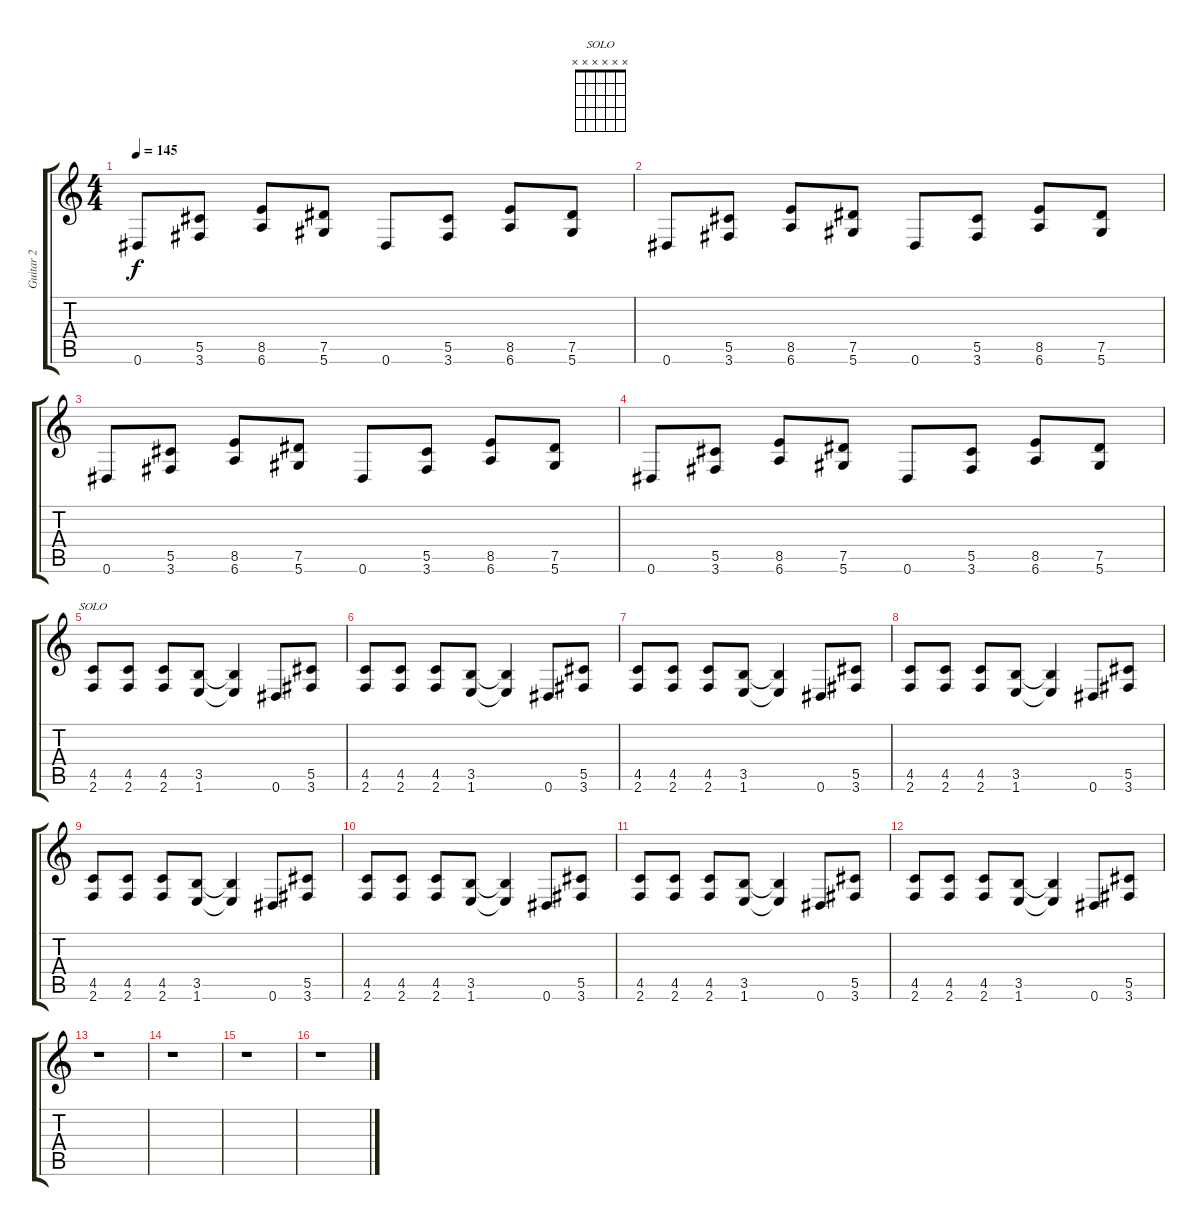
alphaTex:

\track ("Guitar 2" "Guitar 2") {instrument distortionguitar}
\staff {score tabs}
\tuning (Eb4 Bb3 Gb3 Db3 Ab2 Eb2) {hide}
\chord ("SOLO" x x x x x x) {firstfret 0}
\ts (4 4)
\tempo 145
\clef g2
\ks c
0.6.8{dy f} (5.5 3.6).8 (8.5 6.6).8 (7.5 5.6).8 0.6.8 (5.5 3.6).8 (8.5 6.6).8 (7.5 5.6).8 |
0.6.8 (5.5 3.6).8 (8.5 6.6).8 (7.5 5.6).8 0.6.8 (5.5 3.6).8 (8.5 6.6).8 (7.5 5.6).8 |
0.6.8 (5.5 3.6).8 (8.5 6.6).8 (7.5 5.6).8 0.6.8 (5.5 3.6).8 (8.5 6.6).8 (7.5 5.6).8 |
0.6.8 (5.5 3.6).8 (8.5 6.6).8 (7.5 5.6).8 0.6.8 (5.5 3.6).8 (8.5 6.6).8 (7.5 5.6).8 |
(4.5 2.6).8{ch "SOLO"} (4.5 2.6).8 (4.5 2.6).8 (3.5 1.6).8 (3.5{t} 1.6{t}).4 0.6.8 (5.5 3.6).8 |
(4.5 2.6).8 (4.5 2.6).8 (4.5 2.6).8 (3.5 1.6).8 (3.5{t} 1.6{t}).4 0.6.8 (5.5 3.6).8 |
(4.5 2.6).8 (4.5 2.6).8 (4.5 2.6).8 (3.5 1.6).8 (3.5{t} 1.6{t}).4 0.6.8 (5.5 3.6).8 |
(4.5 2.6).8 (4.5 2.6).8 (4.5 2.6).8 (3.5 1.6).8 (3.5{t} 1.6{t}).4 0.6.8 (5.5 3.6).8 |
(4.5 2.6).8 (4.5 2.6).8 (4.5 2.6).8 (3.5 1.6).8 (3.5{t} 1.6{t}).4 0.6.8 (5.5 3.6).8 |
(4.5 2.6).8 (4.5 2.6).8 (4.5 2.6).8 (3.5 1.6).8 (3.5{t} 1.6{t}).4 0.6.8 (5.5 3.6).8 |
(4.5 2.6).8 (4.5 2.6).8 (4.5 2.6).8 (3.5 1.6).8 (3.5{t} 1.6{t}).4 0.6.8 (5.5 3.6).8 |
(4.5 2.6).8 (4.5 2.6).8 (4.5 2.6).8 (3.5 1.6).8 (3.5{t} 1.6{t}).4 0.6.8 (5.5 3.6).8 |
r.1 |
r.1 |
r.1 |
r.1
